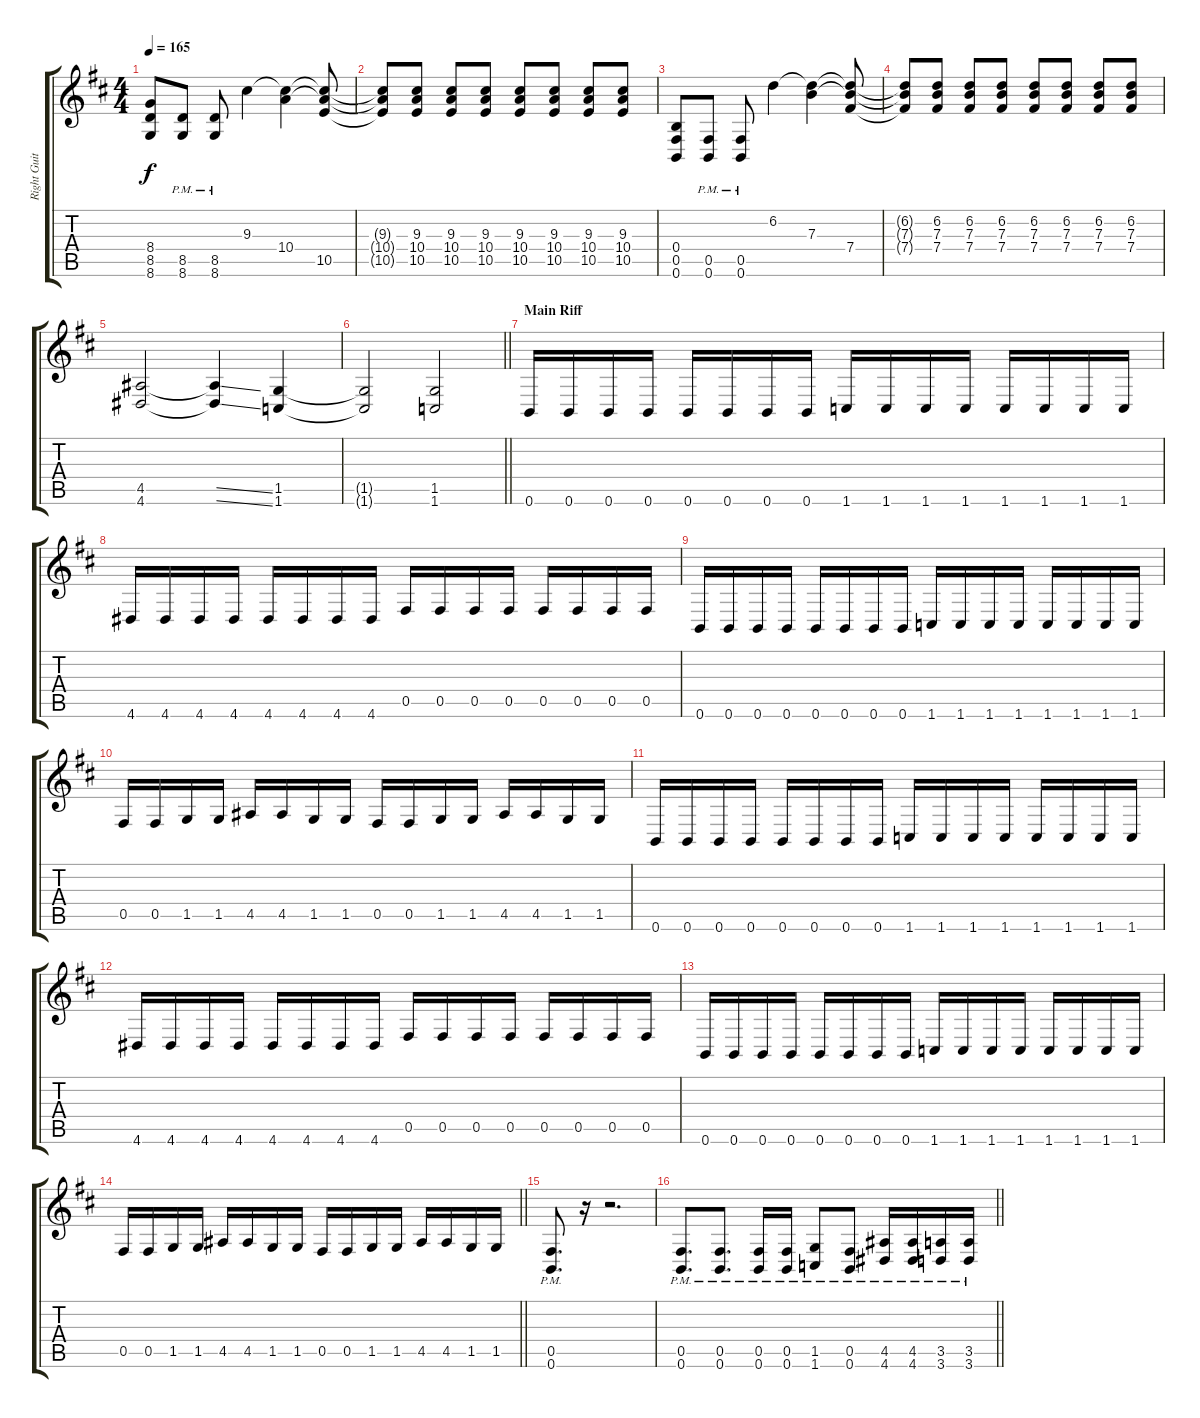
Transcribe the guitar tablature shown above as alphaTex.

\track ("Right Guitar" "Right Guit") {instrument distortionguitar}
\staff {score tabs}
\tuning (Db4 Ab3 E3 B2 Gb2 B1) {hide}
\ts (4 4)
\tempo 165
\clef g2
\ks d
(8.4 8.5 8.6).8{dy f} (8.5{pm} 8.6{pm}).8 (8.5{pm} 8.6{pm}).8 9.3.4 (9.3{t} 10.4).4 (9.3{t} 10.4{t} 10.5).8 |
(9.3{t} 10.4{t} 10.5{t}).8 (9.3 10.4 10.5).8 (9.3 10.4 10.5).8 (9.3 10.4 10.5).8 (9.3 10.4 10.5).8 (9.3 10.4 10.5).8 (9.3 10.4 10.5).8 (9.3 10.4 10.5).8 |
(0.4 0.5 0.6).8 (0.5{pm} 0.6{pm}).8 (0.5{pm} 0.6{pm}).8 6.2.4 (6.2{t} 7.3).4 (6.2{t} 7.3{t} 7.4).8 |
(6.2{t} 7.3{t} 7.4{t}).8 (6.2 7.3 7.4).8 (6.2 7.3 7.4).8 (6.2 7.3 7.4).8 (6.2 7.3 7.4).8 (6.2 7.3 7.4).8 (6.2 7.3 7.4).8 (6.2 7.3 7.4).8 |
(4.5 4.6).2 (4.5{ss t} 4.6{ss t}).4 (1.5 1.6).4 |
\barLineRight lightlight
(1.5{t} 1.6{t}).2 (1.5 1.6).2 |
\section ("" "Main Riff")
0.6.16 0.6.16 0.6.16 0.6.16 0.6.16 0.6.16 0.6.16 0.6.16 1.6.16 1.6.16 1.6.16 1.6.16 1.6.16 1.6.16 1.6.16 1.6.16 |
4.6.16 4.6.16 4.6.16 4.6.16 4.6.16 4.6.16 4.6.16 4.6.16 0.5.16 0.5.16 0.5.16 0.5.16 0.5.16 0.5.16 0.5.16 0.5.16 |
0.6.16 0.6.16 0.6.16 0.6.16 0.6.16 0.6.16 0.6.16 0.6.16 1.6.16 1.6.16 1.6.16 1.6.16 1.6.16 1.6.16 1.6.16 1.6.16 |
0.5.16 0.5.16 1.5.16 1.5.16 4.5.16 4.5.16 1.5.16 1.5.16 0.5.16 0.5.16 1.5.16 1.5.16 4.5.16 4.5.16 1.5.16 1.5.16 |
0.6.16 0.6.16 0.6.16 0.6.16 0.6.16 0.6.16 0.6.16 0.6.16 1.6.16 1.6.16 1.6.16 1.6.16 1.6.16 1.6.16 1.6.16 1.6.16 |
4.6.16 4.6.16 4.6.16 4.6.16 4.6.16 4.6.16 4.6.16 4.6.16 0.5.16 0.5.16 0.5.16 0.5.16 0.5.16 0.5.16 0.5.16 0.5.16 |
0.6.16 0.6.16 0.6.16 0.6.16 0.6.16 0.6.16 0.6.16 0.6.16 1.6.16 1.6.16 1.6.16 1.6.16 1.6.16 1.6.16 1.6.16 1.6.16 |
\barLineRight lightlight
0.5.16 0.5.16 1.5.16 1.5.16 4.5.16 4.5.16 1.5.16 1.5.16 0.5.16 0.5.16 1.5.16 1.5.16 4.5.16 4.5.16 1.5.16 1.5.16 |
\section ("" "")
(0.5{pm} 0.6{pm}).8{d} r.16 r.2{d} |
\barLineRight lightlight
(0.5{pm} 0.6{pm}).8{d} (0.5{pm} 0.6{pm}).8{d} (0.5{pm} 0.6{pm}).16 (0.5{pm} 0.6{pm}).16 (1.5{pm} 1.6{pm}).8 (0.5{pm} 0.6{pm}).8 (4.5{pm} 4.6{pm}).16 (4.5{pm} 4.6{pm}).16 (3.5{pm} 3.6{pm}).16 (3.5{pm} 3.6{pm}).16
